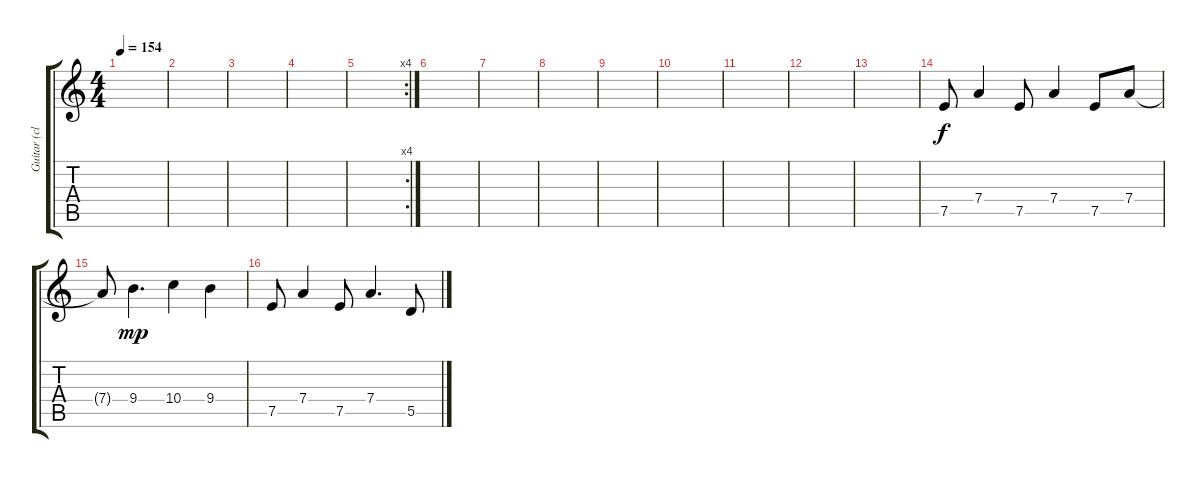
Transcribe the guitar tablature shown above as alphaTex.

\track ("Guitar (clean)" "Guitar (cl") {instrument acousticguitarsteel}
\staff {score tabs}
\tuning (E4 B3 G3 D3 A2 E2) {hide}
\ts (4 4)
\tempo 154
\clef g2
\ks c
|
|
|
|
\rc 4
|
|
|
|
|
|
|
|
|
7.5.8 7.4.4 7.5.8 7.4.4 7.5.8 7.4.8 |
7.4{t}.8{dy f} 9.4.4{d dy mp} 10.4.4 9.4.4 |
7.5.8 7.4.4 7.5.8 7.4.4{d} 5.5{h}.8
